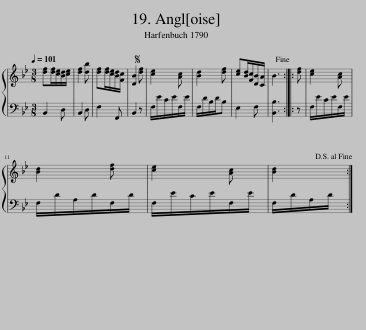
X:1
%%score { 1 | 2 }
L:1/8
Q:1/4=101
M:3/8
I:linebreak $
K:Bb
V:1 treble
V:2 bass
V:1
 [df][df]/[ce]/[Bd]/[ce]/ | [df]2 [db] | [df][df]/[ce]/[Bd]/[Fc]/ |S [DB]2 [df] | [ce]2 [Ac] | %5
 [Bd]2 [df] | [ce][Bd]/[Fc]/[DB]/[CA]/ | B3!fine! :: [df] | [ce]2 [Ac] |$ %10
 [Bd]2 [df] | [ce]2 [Ac] | [Bd]2!D.S.! :| %13
V:2
 B,,2 D, | B,,2 D, | F,2 F,, | B,,2 z | F,/E/C/E/F,/E/ | %5
 F,/D/B,/D/B, | E,2 F, | [B,,B,]3 :: z | F,/E/C/E/F,/E/ |$ %10
 F,/D/A,/D/F,/D/ | F,/E/C/E/F,/E/ | F,/D/A,/D/ :| %13
